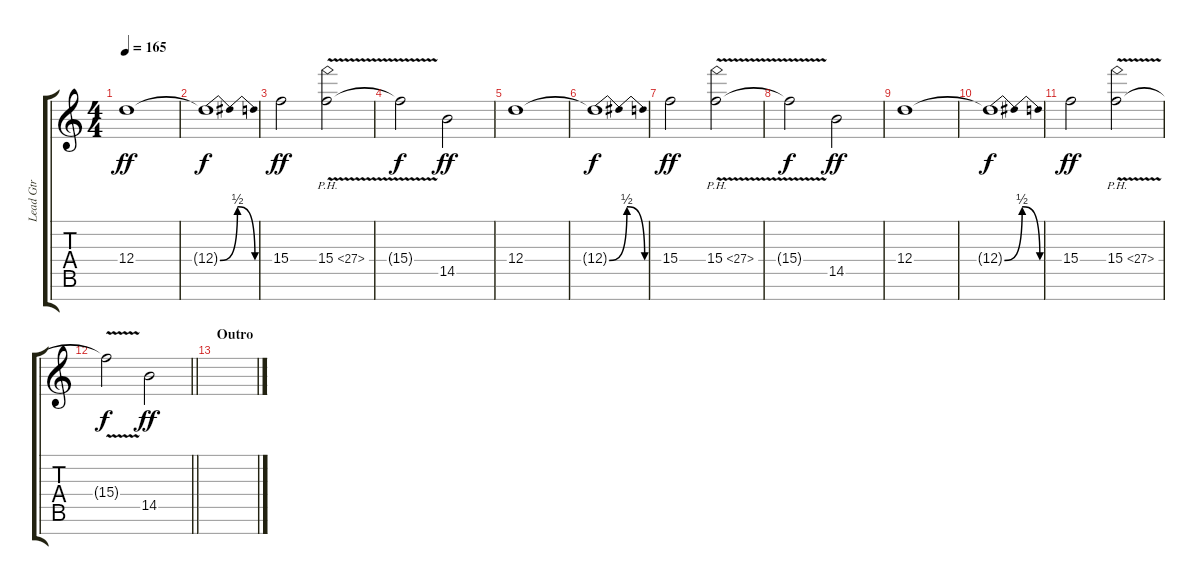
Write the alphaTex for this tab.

\track ("Lead Gtr" "Lead Gtr") {instrument distortionguitar}
\staff {score tabs}
\tuning (E4 B3 G3 D3 A2 E2 B1) {hide}
\ts (4 4)
\tempo 165
\clef g2
\ks c
12.4.1{dy ff} |
12.4{be (bendrelease 0 0 15 2 45 2 60 0) t}.1{dy f} |
15.4.2{dy ff} 15.4{ph 12 v}.2 |
15.4{t}.2{dy f} 14.5.2{dy ff} |
12.4.1 |
12.4{be (bendrelease 0 0 15 2 45 2 60 0) t}.1{dy f} |
15.4.2{dy ff} 15.4{ph 12 v}.2 |
15.4{t}.2{dy f} 14.5.2{dy ff} |
12.4.1 |
12.4{be (bendrelease 0 0 15 2 45 2 60 0) t}.1{dy f} |
15.4.2{dy ff} 15.4{ph 12 v}.2 |
\barLineRight lightlight
15.4{t}.2{dy f} 14.5.2{dy ff} |
\section ("" "Outro")
